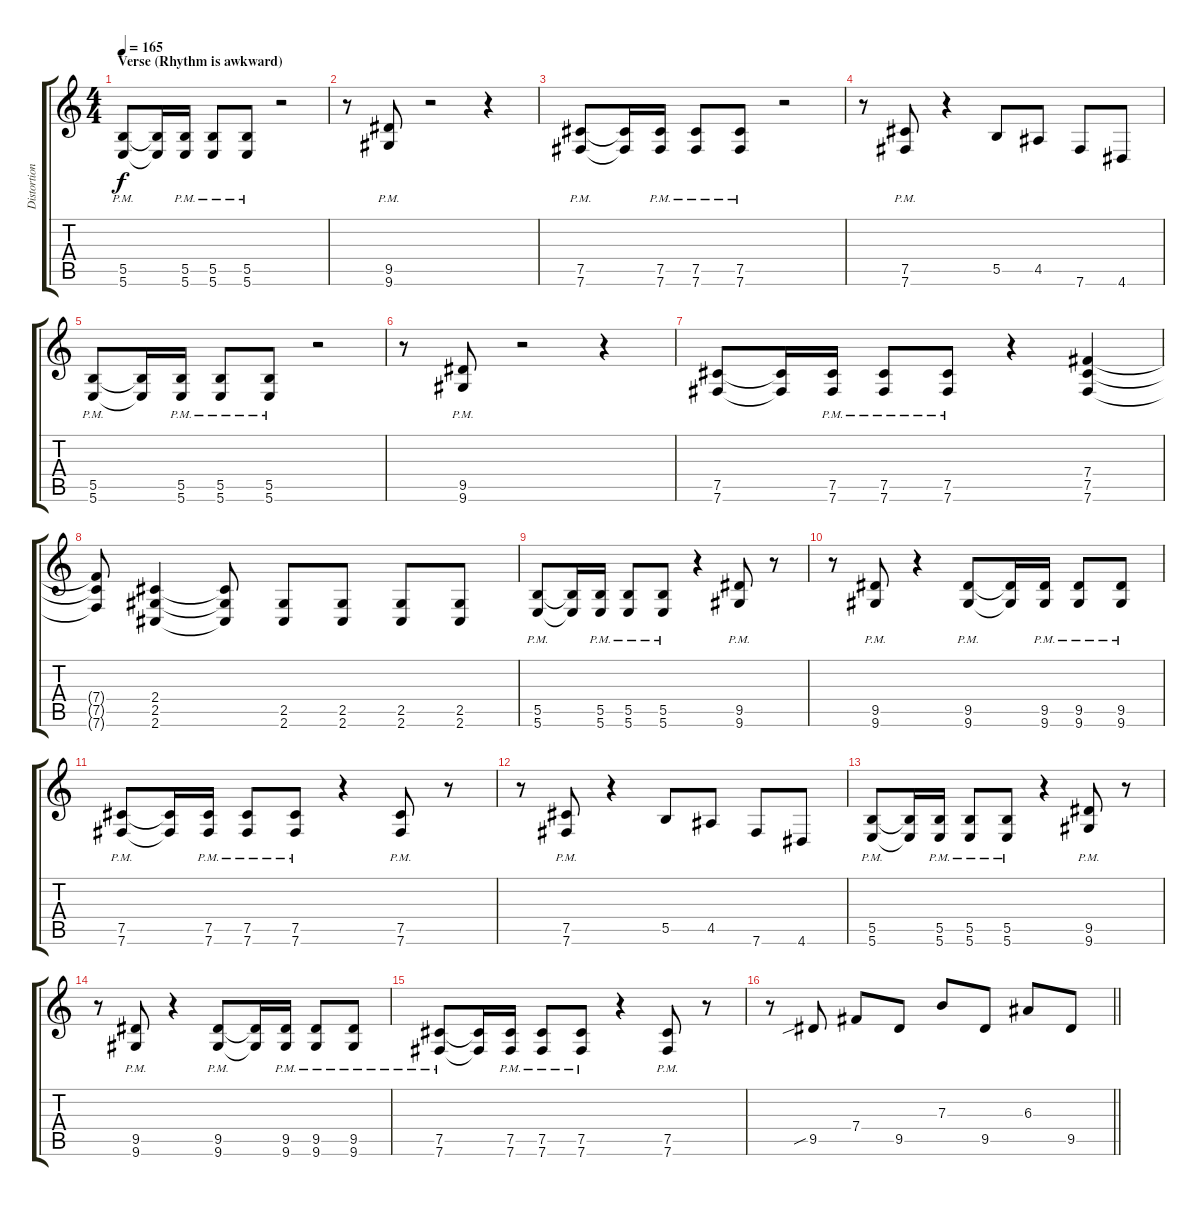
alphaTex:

\track ("Distortion Guitar 1" "Distortion") {instrument distortionguitar}
\staff {score tabs}
\tuning (Db4 Ab3 E3 B2 Gb2 B1) {hide}
\ts (4 4)
\section ("" "Verse (Rhythm is awkward)")
\tempo 165
\clef g2
\ks c
(5.5{pm} 5.6{pm}).8{dy f} (5.5{t} 5.6{t}).16 (5.5{pm} 5.6{pm}).16 (5.5{pm} 5.6{pm}).8 (5.5{pm} 5.6{pm}).8 r.2 |
r.8 (9.5{pm} 9.6{pm}).8 r.2 r.4 |
(7.5{pm} 7.6{pm}).8 (7.5{t} 7.6{t}).16 (7.5{pm} 7.6{pm}).16 (7.5{pm} 7.6{pm}).8 (7.5{pm} 7.6{pm}).8 r.2 |
r.8 (7.5{pm} 7.6{pm}).8 r.4 5.5.8 4.5.8 7.6.8 4.6.8 |
(5.5{pm} 5.6{pm}).8 (5.5{t} 5.6{t}).16 (5.5{pm} 5.6{pm}).16 (5.5{pm} 5.6{pm}).8 (5.5{pm} 5.6{pm}).8 r.2 |
r.8 (9.5{pm} 9.6{pm}).8 r.2 r.4 |
(7.5 7.6).8 (7.5{t} 7.6{t}).16 (7.5{pm} 7.6{pm}).16 (7.5{pm} 7.6{pm}).8 (7.5{pm} 7.6{pm}).8 r.4 (7.4 7.5 7.6).4 |
(7.4{t} 7.5{t} 7.6{t}).8 (2.4 2.5 2.6).4 (2.4{t} 2.5{t} 2.6{t}).8 (2.5 2.6).8 (2.5 2.6).8 (2.5 2.6).8 (2.5 2.6).8 |
(5.5{pm} 5.6{pm}).8 (5.5{t} 5.6{t}).16 (5.5{pm} 5.6{pm}).16 (5.5{pm} 5.6{pm}).8 (5.5{pm} 5.6{pm}).8 r.4 (9.5{pm} 9.6{pm}).8 r.8 |
r.8 (9.5{pm} 9.6{pm}).8 r.4 (9.5{pm} 9.6{pm}).8 (9.5{t} 9.6{t}).16 (9.5{pm} 9.6{pm}).16 (9.5{pm} 9.6{pm}).8 (9.5{pm} 9.6{pm}).8 |
(7.5{pm} 7.6{pm}).8 (7.5{t} 7.6{t}).16 (7.5{pm} 7.6{pm}).16 (7.5{pm} 7.6{pm}).8 (7.5{pm} 7.6{pm}).8 r.4 (7.5{pm} 7.6{pm}).8 r.8 |
r.8 (7.5{pm} 7.6{pm}).8 r.4 5.5.8 4.5.8 7.6.8 4.6.8 |
(5.5{pm} 5.6{pm}).8 (5.5{t} 5.6{t}).16 (5.5{pm} 5.6{pm}).16 (5.5{pm} 5.6{pm}).8 (5.5{pm} 5.6{pm}).8 r.4 (9.5{pm} 9.6{pm}).8 r.8 |
r.8 (9.5{pm} 9.6{pm}).8 r.4 (9.5{pm} 9.6{pm}).8 (9.5{t} 9.6{t}).16 (9.5{pm} 9.6{pm}).16 (9.5{pm} 9.6{pm}).8 (9.5{pm} 9.6{pm}).8 |
(7.5{pm} 7.6{pm}).8 (7.5{t} 7.6{t}).16 (7.5{pm} 7.6{pm}).16 (7.5{pm} 7.6{pm}).8 (7.5{pm} 7.6{pm}).8 r.4 (7.5{pm} 7.6{pm}).8 r.8 |
\barLineRight lightlight
r.8 9.5{sib}.8 7.4.8 9.5.8 7.3.8 9.5.8 6.3.8 9.5.8
